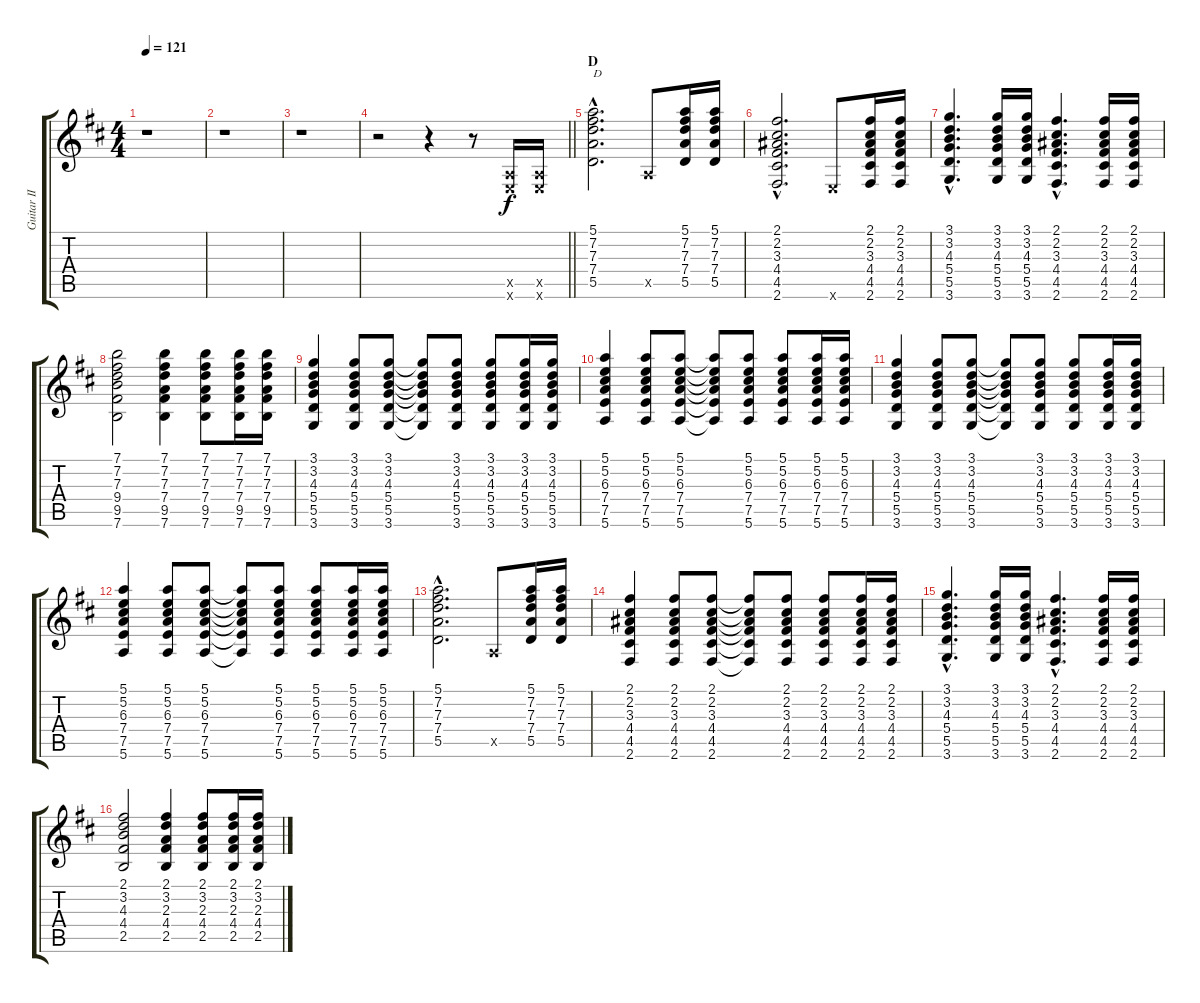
\track ("Guitar II" "Guitar II") {instrument distortionguitar}
\staff {score tabs}
\tuning (E4 B3 G3 D3 A2 E2) {hide}
\ts (4 4)
\tempo 121
\clef g2
\ks d
r.1{dy f} |
r.1 |
r.1 |
\barLineRight lightlight
r.2{instrument distortionguitar} r.4 r.8 (0.5{x} 0.6{x}).16 (0.5{x} 0.6{x}).16 |
\section ("" "D")
(5.1{hac} 7.2{hac} 7.3{hac} 7.4{hac} 5.5{hac}).2{d txt "D"} 0.5{x}.8 (5.1 7.2 7.3 7.4 5.5).16 (5.1 7.2 7.3 7.4 5.5).16 |
(2.1{hac} 2.2{hac} 3.3{hac} 4.4{hac} 4.5{hac} 2.6{hac}).2{d} 0.6{x}.8 (2.1 2.2 3.3 4.4 4.5 2.6).16 (2.1 2.2 3.3 4.4 4.5 2.6).16 |
(3.1{hac} 3.2{hac} 4.3{hac} 5.4{hac} 5.5{hac} 3.6{hac}).4{d} (3.1 3.2 4.3 5.4 5.5 3.6).16 (3.1 3.2 4.3 5.4 5.5 3.6).16 (2.1{hac} 2.2{hac} 3.3{hac} 4.4{hac} 4.5{hac} 2.6{hac}).4{d} (2.1 2.2 3.3 4.4 4.5 2.6).16 (2.1 2.2 3.3 4.4 4.5 2.6).16 |
(7.1 7.2 7.3 9.4 9.5 7.6).2 (7.1 7.2 7.3 7.4 9.5 7.6).4 (7.1 7.2 7.3 7.4 9.5 7.6).8 (7.1 7.2 7.3 7.4 9.5 7.6).16 (7.1 7.2 7.3 7.4 9.5 7.6).16 |
(3.1 3.2 4.3 5.4 5.5 3.6).4 (3.1 3.2 4.3 5.4 5.5 3.6).8 (3.1 3.2 4.3 5.4 5.5 3.6).8 (3.1{t} 3.2{t} 4.3{t} 5.4{t} 5.5{t} 3.6{t}).8 (3.1 3.2 4.3 5.4 5.5 3.6).8 (3.1 3.2 4.3 5.4 5.5 3.6).8 (3.1 3.2 4.3 5.4 5.5 3.6).16 (3.1 3.2 4.3 5.4 5.5 3.6).16 |
(5.1 5.2 6.3 7.4 7.5 5.6).4 (5.1 5.2 6.3 7.4 7.5 5.6).8 (5.1 5.2 6.3 7.4 7.5 5.6).8 (5.1{t} 5.2{t} 6.3{t} 7.4{t} 7.5{t} 5.6{t}).8 (5.1 5.2 6.3 7.4 7.5 5.6).8 (5.1 5.2 6.3 7.4 7.5 5.6).8 (5.1 5.2 6.3 7.4 7.5 5.6).16 (5.1 5.2 6.3 7.4 7.5 5.6).16 |
(3.1 3.2 4.3 5.4 5.5 3.6).4 (3.1 3.2 4.3 5.4 5.5 3.6).8 (3.1 3.2 4.3 5.4 5.5 3.6).8 (3.1{t} 3.2{t} 4.3{t} 5.4{t} 5.5{t} 3.6{t}).8 (3.1 3.2 4.3 5.4 5.5 3.6).8 (3.1 3.2 4.3 5.4 5.5 3.6).8 (3.1 3.2 4.3 5.4 5.5 3.6).16 (3.1 3.2 4.3 5.4 5.5 3.6).16 |
(5.1 5.2 6.3 7.4 7.5 5.6).4 (5.1 5.2 6.3 7.4 7.5 5.6).8 (5.1 5.2 6.3 7.4 7.5 5.6).8 (5.1{t} 5.2{t} 6.3{t} 7.4{t} 7.5{t} 5.6{t}).8 (5.1 5.2 6.3 7.4 7.5 5.6).8 (5.1 5.2 6.3 7.4 7.5 5.6).8 (5.1 5.2 6.3 7.4 7.5 5.6).16 (5.1 5.2 6.3 7.4 7.5 5.6).16 |
(5.1{hac} 7.2{hac} 7.3{hac} 7.4{hac} 5.5{hac}).2{d} 0.5{x}.8 (5.1 7.2 7.3 7.4 5.5).16 (5.1 7.2 7.3 7.4 5.5).16 |
(2.1 2.2 3.3 4.4 4.5 2.6).4 (2.1 2.2 3.3 4.4 4.5 2.6).8 (2.1 2.2 3.3 4.4 4.5 2.6).8 (2.1{t} 2.2{t} 3.3{t} 4.4{t} 4.5{t} 2.6{t}).8 (2.1 2.2 3.3 4.4 4.5 2.6).8 (2.1 2.2 3.3 4.4 4.5 2.6).8 (2.1 2.2 3.3 4.4 4.5 2.6).16 (2.1 2.2 3.3 4.4 4.5 2.6).16 |
(3.1{hac} 3.2{hac} 4.3{hac} 5.4{hac} 5.5{hac} 3.6{hac}).4{d} (3.1 3.2 4.3 5.4 5.5 3.6).16 (3.1 3.2 4.3 5.4 5.5 3.6).16 (2.1{hac} 2.2{hac} 3.3{hac} 4.4{hac} 4.5{hac} 2.6{hac}).4{d} (2.1 2.2 3.3 4.4 4.5 2.6).16 (2.1 2.2 3.3 4.4 4.5 2.6).16 |
(2.1 3.2 4.3 4.4 2.5).2 (2.1 3.2 2.3 4.4 2.5).4 (2.1 3.2 2.3 4.4 2.5).8 (2.1 3.2 2.3 4.4 2.5).16 (2.1 3.2 2.3 4.4 2.5).16
